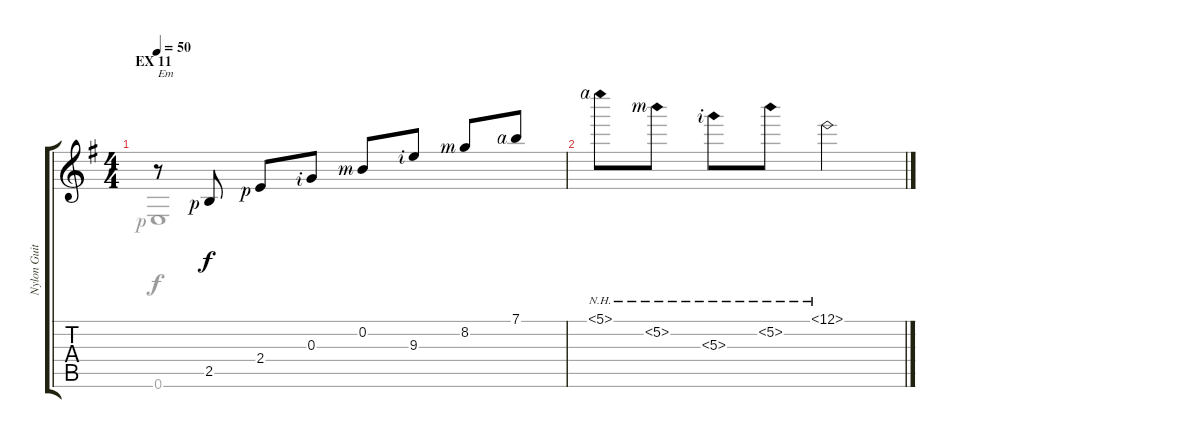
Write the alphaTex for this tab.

\track ("Nylon Guitar" "Nylon Guit") {instrument acousticguitarnylon}
\staff {score tabs}
\tuning (E4 B3 G3 D3 A2 E2) {hide}
\voice
\ts (4 4)
\section ("" "EX 11")
\tempo 50
\clef g2
\ks g
r.8{txt "Em" dy f instrument acousticguitarnylon} 2.5{rf 1}.8 2.4{rf 1}.8 0.3{rf 2}.8 0.2{rf 3}.8 9.3{rf 2}.8 8.2{rf 3}.8 7.1{rf 4}.8 |
5.1{nh rf 4}.8 5.2{nh rf 3}.8 5.3{nh rf 2}.8 5.2{nh}.8 12.1{nh}.2
\voice
\clef g2
\ottava regular
\simile none
\ks g
0.6{rf 1}.1{dy f} |
